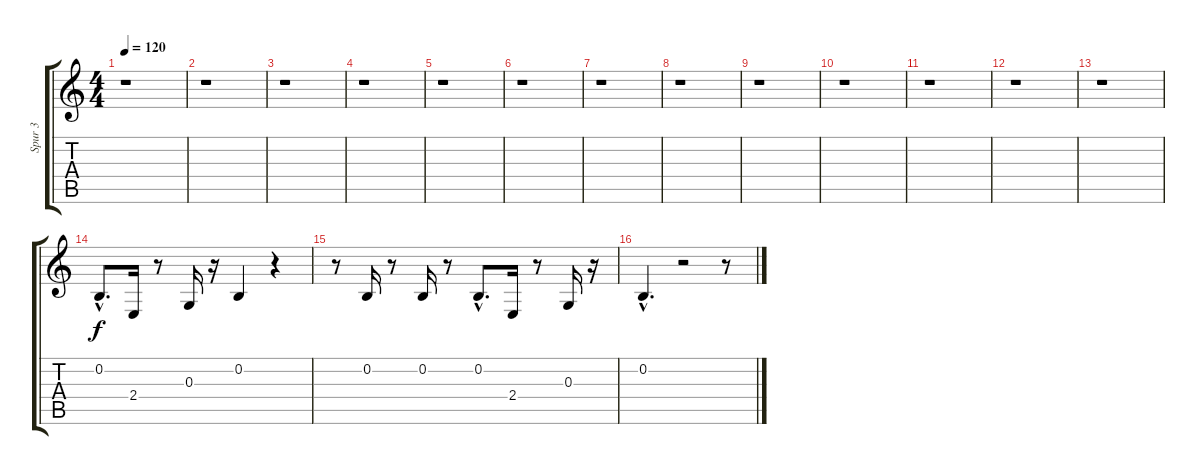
\track ("Spur 3" "Spur 3") {instrument pad1newage}
\staff {score tabs}
\tuning (E4 B3 G3 D3 A2 E2) {hide}
\ts (4 4)
\tempo 120
\clef g2
\ks c
r.1{dy f instrument pad1newage} |
r.1 |
r.1 |
r.1 |
r.1 |
r.1 |
r.1 |
r.1 |
r.1 |
r.1 |
r.1 |
r.1 |
r.1 |
0.2{hac}.8{d} 2.4.16 r.8 0.3.16 r.16 0.2.4 r.4 |
r.8 0.2.16 r.8 0.2.16 r.8 0.2{hac}.8{d} 2.4.16 r.8 0.3.16 r.16 |
0.2{hac}.4{d} r.2 r.8
